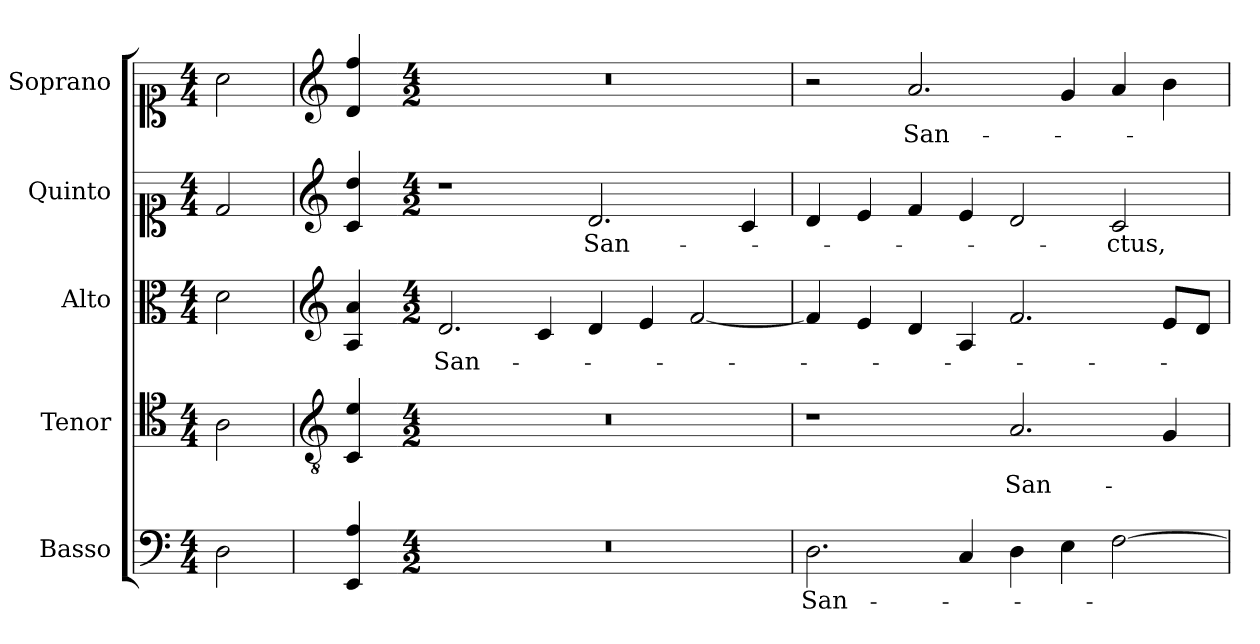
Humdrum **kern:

**kern	**text	**kern	**text	**kern	**text	**kern	**text	**kern	**text
*part5	*part5	*part4	*part4	*part3	*part3	*part2	*part2	*part1	*part1
*staff5	*staff5	*staff4	*staff4	*staff3	*staff3	*staff2	*staff2	*staff1	*staff1
*I"Basso	*	*I"Tenor	*	*I"Alto	*	*I"Quinto	*	*I"Soprano	*
*	*	*I'T.	*	*I'A.	*	*	*	*I'Sop.	*
!!LO:PB:g=z
*clefF4	*	*clefC4	*	*clefC3	*	*clefC1	*	*clefC1	*
*	*	*ITrd7c12	*	*	*	*	*	*	*
*k[]	*	*k[]	*	*k[]	*	*k[]	*	*k[]	*
*C:	*	*C:	*	*C:	*	*C:	*	*C:	*
*M4/4	*	*M4/4	*	*M4/4	*	*M4/4	*	*M4/4	*
=1	=1	=1	=1	=1	=1	=1	=1	=1	=1
!LO:N:head=open	!	!LO:N:head=open	!	!LO:N:head=open	!	!LO:N:head=open	!	!LO:N:head=open	!
2Di\	.	2AAi\	.	2di\	.	2di/	.	2ai\	.
=2	=2	=2	=2	=2	=2	=2	=2	=2	=2
*	*	*clefGv2	*	*clefG2	*	*clefG2	*	*clefG2	*
4EEi/ 4Ai	.	4CCi/ 4Ei	.	4Ai/ 4ai	.	4ci/ 4ddi	.	4di/ 4ffi	.
=3-	=3-	=3-	=3-	=3-	=3-	=3-	=3-	=3-	=3-
*M4/2	*	*M4/2	*	*M4/2	*	*M4/2	*	*M4/2	*
!LO:N:vis=1	!	!LO:N:vis=1	!	!	!	!	!	!	!
!	!	!	!	!	!LO:LY:b:color=#000000	!	!	!LO:N:vis=1	!
0r	.	0r	.	2.di/	San-	1r	.	0r	.
.	.	.	.	4ci/	.	.	.	.	.
!	!	!	!	!	!	!	!LO:LY:b:color=#000000	!	!
.	.	.	.	4di/	.	2.di/	San-	.	.
.	.	.	.	4ei/	.	.	.	.	.
.	.	.	.	[2fi/	.	.	.	.	.
.	.	.	.	.	.	4ci/	.	.	.
=4	=4	=4	=4	=4	=4	=4	=4	=4	=4
!	!LO:LY:b:color=#000000	!	!	!	!	!	!	!	!
2.Di\	San-	1r	.	4fi/]	.	4di/	.	2r	.
.	.	.	.	4ei/	.	4ei/	.	.	.
!	!	!	!	!	!	!	!	!	!LO:LY:b:color=#000000
.	.	.	.	4di/	.	4fi/	.	2.ai/	San-
4Ci/	.	.	.	4Ai/	.	4ei/	.	.	.
!	!	!	!LO:LY:b:color=#000000	!	!	!	!	!	!
4Di\	.	2.AAi/	San-	2.fi/	.	2di/	.	.	.
4Ei\	.	.	.	.	.	.	.	4gi/	.
!	!	!	!	!	!	!	!LO:LY:b:color=#000000	!	!
[2Fi\	.	.	.	.	.	2ci/	-ctus,	4ai/	.
.	.	4GGi/	.	8ei/L	.	.	.	4bi\	.
.	.	.	.	8di/J	.	.	.	.	.
=	=	=	=	=	=	=	=	=	=
*-	*-	*-	*-	*-	*-	*-	*-	*-	*-
